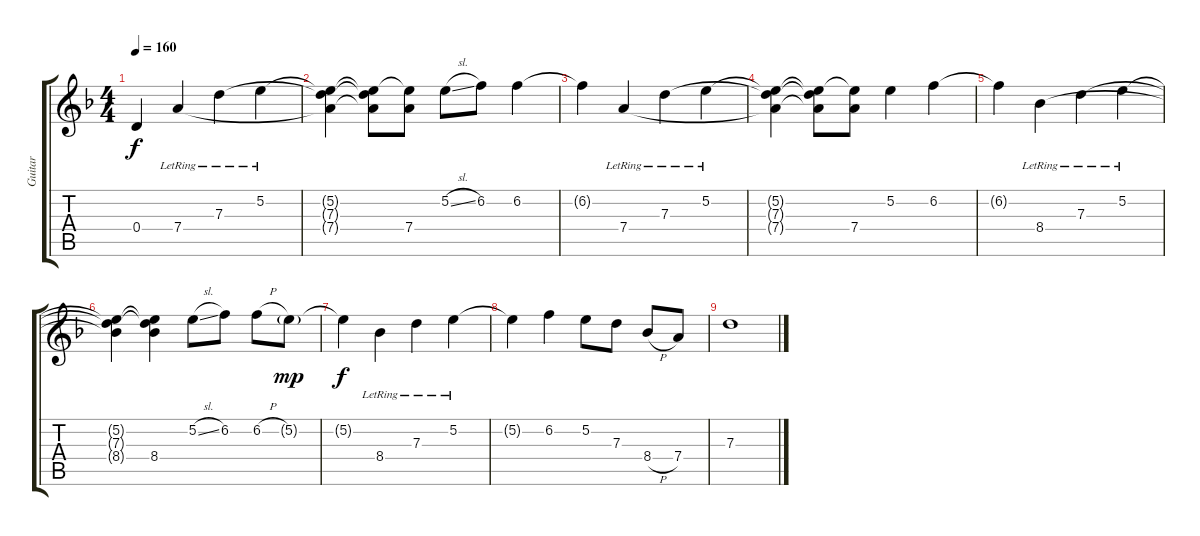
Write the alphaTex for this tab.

\track ("Guitar" "Guitar") {instrument acousticguitarsteel}
\staff {score tabs}
\tuning (E4 B3 G3 D3 A2 D2) {hide}
\ts (4 4)
\tempo 160
\clef g2
\ks dminor
0.4.4{dy f} 7.4{lr}.4 7.3{lr}.4 5.2{lr}.4 |
(5.2{t} 7.3{t} 7.4{t}).4 (5.2{t} 7.3{t} 7.4{t}).8 (5.2{t} 7.4).8 5.2{sl}.8 6.2.8 6.2.4 |
6.2{t}.4 7.4{lr}.4 7.3{lr}.4 5.2{lr}.4 |
(5.2{t} 7.3{t} 7.4{t}).4 (5.2{t} 7.3{t} 7.4{t}).8 (5.2{t} 7.4).8 5.2.4 6.2.4 |
6.2{t}.4 8.4{lr}.4 7.3{lr}.4 5.2{lr}.4 |
(5.2{t} 7.3{t} 8.4{t}).4 (5.2{t} 7.3{t} 8.4).4 5.2{sl}.8 6.2.8 6.2{h}.8 5.2{g}.8{dy mp} |
5.2{t}.4{dy f} 8.4{lr}.4 7.3{lr}.4 5.2{lr}.4 |
5.2{t}.4 6.2.4 5.2.8 7.3.8 8.4{h}.8 7.4.8 |
7.3.1
